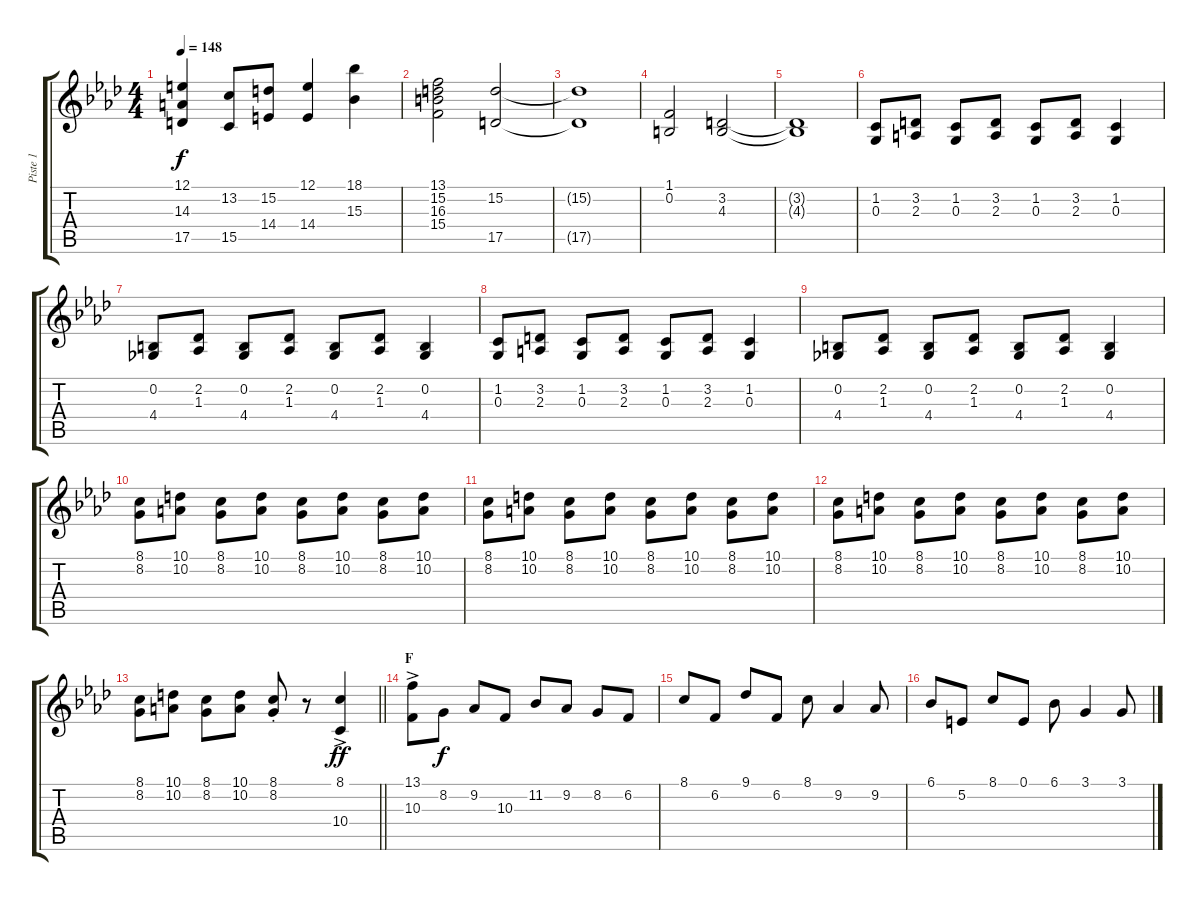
\track ("Piste 1" "Piste 1") {instrument stringensemble1}
\staff {score tabs}
\tuning (E4 B3 G3 D3 A2 D2) {hide}
\ts (4 4)
\tempo 148
\clef g2
\ks ab
(12.1{t} 14.3{t} 17.5{t}).4{dy f} (13.2 15.5).8 (15.2 14.4).8 (12.1 14.4).4 (18.1 15.3).4 |
(13.1 15.2 16.3 15.4).2 (15.2 17.5).2 |
(15.2{t} 17.5{t}).1 |
(1.1 0.2).2 (3.2 4.3).2 |
(3.2{t} 4.3{t}).1 |
(1.2 0.3).8 (3.2 2.3).8 (1.2 0.3).8 (3.2 2.3).8 (1.2 0.3).8 (3.2 2.3).8 (1.2 0.3).4 |
(0.2 4.4).8 (2.2 1.3).8 (0.2 4.4).8 (2.2 1.3).8 (0.2 4.4).8 (2.2 1.3).8 (0.2 4.4).4 |
(1.2 0.3).8 (3.2 2.3).8 (1.2 0.3).8 (3.2 2.3).8 (1.2 0.3).8 (3.2 2.3).8 (1.2 0.3).4 |
(0.2 4.4).8 (2.2 1.3).8 (0.2 4.4).8 (2.2 1.3).8 (0.2 4.4).8 (2.2 1.3).8 (0.2 4.4).4 |
(8.1 8.2).8 (10.1 10.2).8 (8.1 8.2).8 (10.1 10.2).8 (8.1 8.2).8 (10.1 10.2).8 (8.1 8.2).8 (10.1 10.2).8 |
(8.1 8.2).8 (10.1 10.2).8 (8.1 8.2).8 (10.1 10.2).8 (8.1 8.2).8 (10.1 10.2).8 (8.1 8.2).8 (10.1 10.2).8 |
(8.1 8.2).8 (10.1 10.2).8 (8.1 8.2).8 (10.1 10.2).8 (8.1 8.2).8 (10.1 10.2).8 (8.1 8.2).8 (10.1 10.2).8 |
\barLineRight lightlight
(8.1 8.2).8 (10.1 10.2).8 (8.1 8.2).8 (10.1 10.2).8 (8.1{st} 8.2{st}).8 r.8 (8.1{ac} 10.4{ac}).4{dy ff} |
\section ("" "F")
(13.1{ac} 10.3).8 8.2.8{dy f} 9.2.8 10.3.8 11.2.8 9.2.8 8.2.8 6.2.8 |
8.1.8 6.2.8 9.1.8 6.2.8 8.1.8 9.2.4 9.2.8 |
6.1.8 5.2.8 8.1.8 0.1.8 6.1.8 3.1.4 3.1.8
